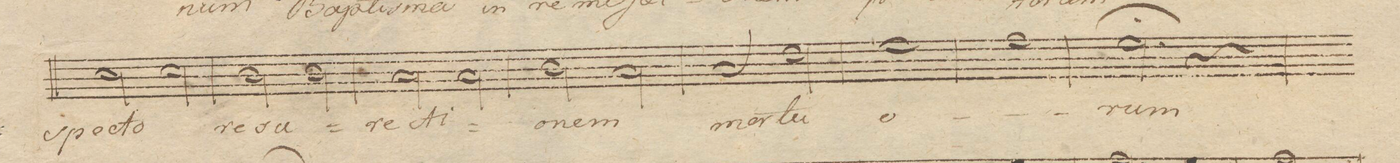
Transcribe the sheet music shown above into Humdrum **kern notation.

**kern	**text	**dynam
*I"Tenore Solo	*	*
*clefC4	*	*
*k[]	*	*
*met(c|)	*	*
*M2/2	*	*
2B\	-pec-	.
2B\	-to	.
=205	=205	=205
2A\	re-	.
2A\	-su-	.
=206	=206	=206
2G/	-re-	.
2G/	-cti-	.
=207	=207	=207
2A\	-o-	.
2G/	-nem	.
=208	=208	=208
2G/	mor-	.
2c\	-tu-	.
=209	=209	=209
1d\	-o-	.
=210	=210	=210
1e\	.	.
=211	=211	=211
2.d\;	-rum.	.
4r	.	.
=212	=212	=212
*-	*-	*-
